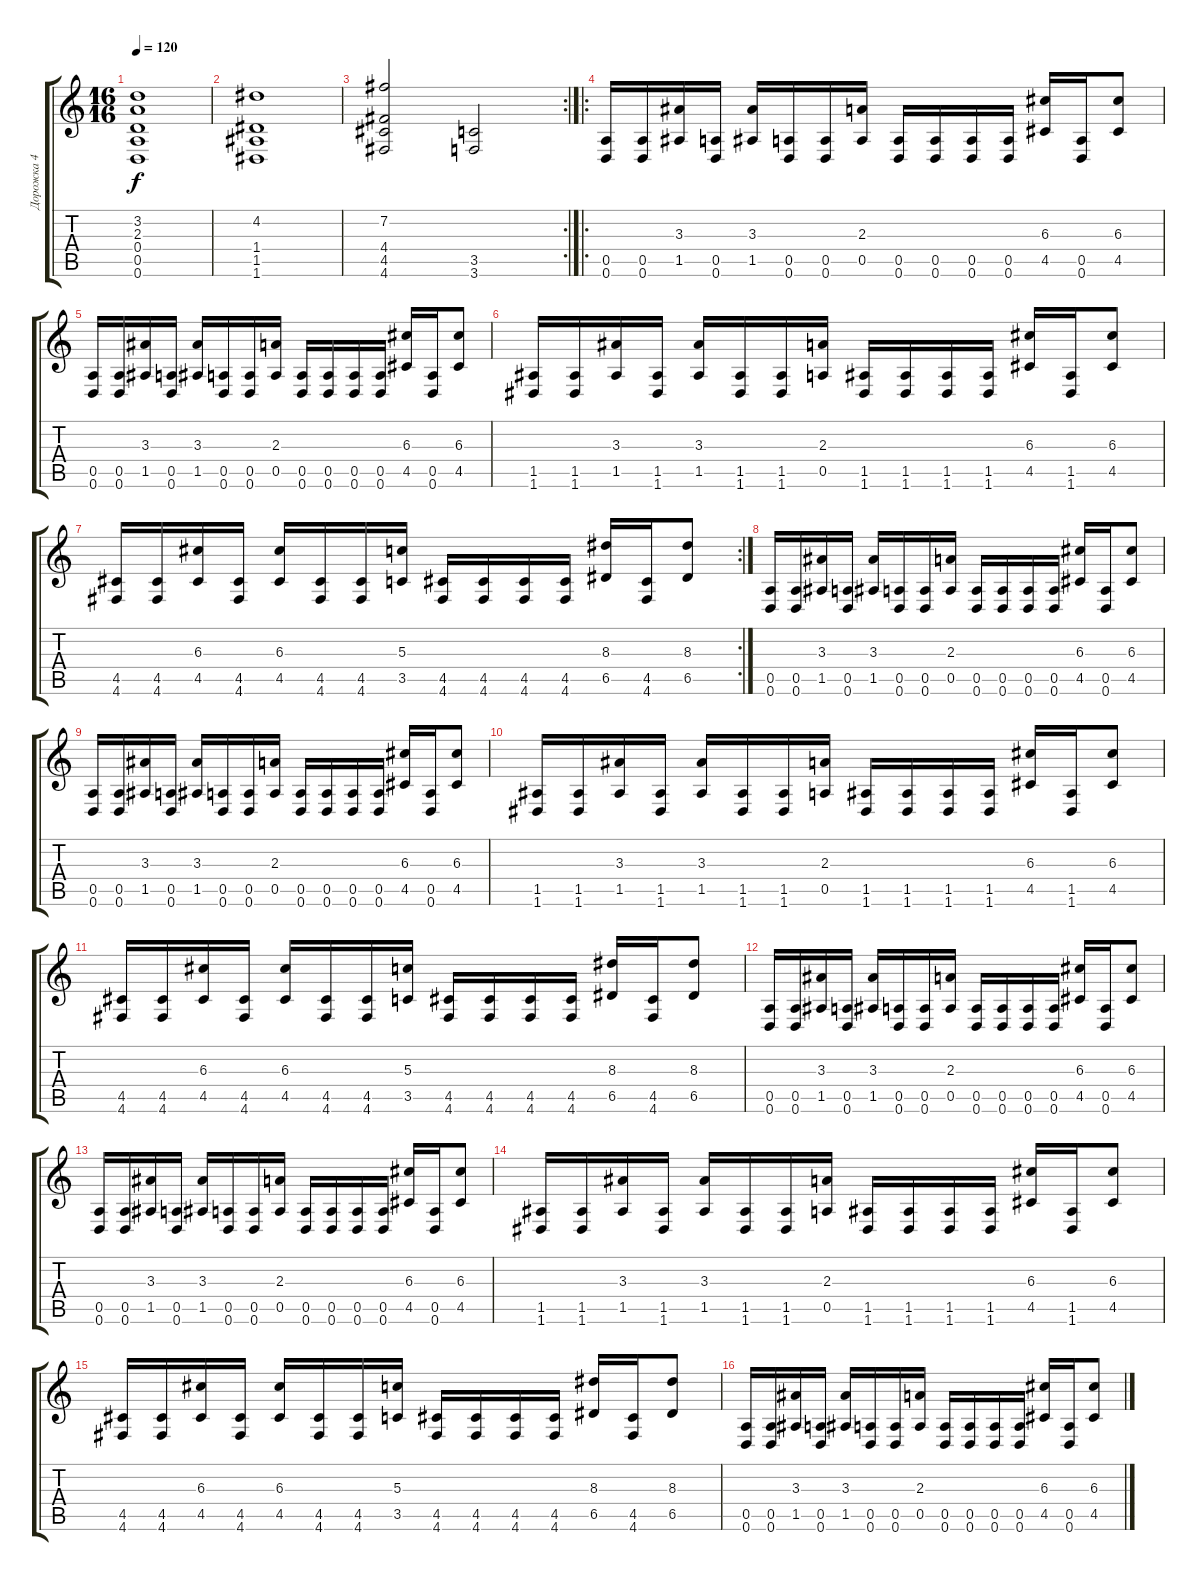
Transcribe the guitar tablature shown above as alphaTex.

\track ("Дорожка 4" "Дорожка 4") {instrument overdrivenguitar}
\staff {score tabs}
\tuning (E4 B3 G3 D3 A2 D2) {hide}
\ts (16 16)
\tempo 120
\clef g2
\ks c
(3.2 2.3 0.4 0.5 0.6).1{dy f} |
(4.2 1.4 1.5 1.6).1 |
\rc 2
(7.2 4.4 4.5 4.6).2 (3.5 3.6).2 |
\ro
(0.5 0.6).16{volume 16 balance 12} (0.5 0.6).16 (3.3 1.5).16 (0.5 0.6).16 (3.3 1.5).16 (0.5 0.6).16 (0.5 0.6).16 (2.3 0.5).16 (0.5 0.6).16 (0.5 0.6).16 (0.5 0.6).16 (0.5 0.6).16 (6.3 4.5).16 (0.5 0.6).16 (6.3 4.5).8 |
(0.5 0.6).16 (0.5 0.6).16 (3.3 1.5).16 (0.5 0.6).16 (3.3 1.5).16 (0.5 0.6).16 (0.5 0.6).16 (2.3 0.5).16 (0.5 0.6).16 (0.5 0.6).16 (0.5 0.6).16 (0.5 0.6).16 (6.3 4.5).16 (0.5 0.6).16 (6.3 4.5).8 |
(1.5 1.6).16 (1.5 1.6).16 (3.3 1.5).16 (1.5 1.6).16 (3.3 1.5).16 (1.5 1.6).16 (1.5 1.6).16 (2.3 0.5).16 (1.5 1.6).16 (1.5 1.6).16 (1.5 1.6).16 (1.5 1.6).16 (6.3 4.5).16 (1.5 1.6).16 (6.3 4.5).8 |
\rc 2
(4.5 4.6).16 (4.5 4.6).16 (6.3 4.5).16 (4.5 4.6).16 (6.3 4.5).16 (4.5 4.6).16 (4.5 4.6).16 (5.3 3.5).16 (4.5 4.6).16 (4.5 4.6).16 (4.5 4.6).16 (4.5 4.6).16 (8.3 6.5).16 (4.5 4.6).16 (8.3 6.5).8 |
(0.5 0.6).16{volume 15} (0.5 0.6).16 (3.3 1.5).16 (0.5 0.6).16 (3.3 1.5).16 (0.5 0.6).16 (0.5 0.6).16 (2.3 0.5).16{volume 14} (0.5 0.6).16 (0.5 0.6).16 (0.5 0.6).16 (0.5 0.6).16 (6.3 4.5).16 (0.5 0.6).16 (6.3 4.5).8 |
(0.5 0.6).16 (0.5 0.6).16 (3.3 1.5).16 (0.5 0.6).16 (3.3 1.5).16 (0.5 0.6).16 (0.5 0.6).16 (2.3 0.5).16 (0.5 0.6).16 (0.5 0.6).16 (0.5 0.6).16 (0.5 0.6).16 (6.3 4.5).16 (0.5 0.6).16 (6.3 4.5).8 |
(1.5 1.6).16{volume 13} (1.5 1.6).16 (3.3 1.5).16 (1.5 1.6).16 (3.3 1.5).16 (1.5 1.6).16 (1.5 1.6).16 (2.3 0.5).16 (1.5 1.6).16 (1.5 1.6).16 (1.5 1.6).16 (1.5 1.6).16 (6.3 4.5).16 (1.5 1.6).16 (6.3 4.5).8 |
(4.5 4.6).16{volume 12} (4.5 4.6).16 (6.3 4.5).16 (4.5 4.6).16 (6.3 4.5).16 (4.5 4.6).16 (4.5 4.6).16 (5.3 3.5).16 (4.5 4.6).16 (4.5 4.6).16 (4.5 4.6).16 (4.5 4.6).16 (8.3 6.5).16 (4.5 4.6).16 (8.3 6.5).8 |
(0.5 0.6).16{volume 11} (0.5 0.6).16 (3.3 1.5).16 (0.5 0.6).16 (3.3 1.5).16 (0.5 0.6).16 (0.5 0.6).16 (2.3 0.5).16 (0.5 0.6).16 (0.5 0.6).16 (0.5 0.6).16 (0.5 0.6).16 (6.3 4.5).16 (0.5 0.6).16{volume 10} (6.3 4.5).8 |
(0.5 0.6).16 (0.5 0.6).16 (3.3 1.5).16{volume 9} (0.5 0.6).16 (3.3 1.5).16 (0.5 0.6).16 (0.5 0.6).16 (2.3 0.5).16 (0.5 0.6).16 (0.5 0.6).16 (0.5 0.6).16 (0.5 0.6).16 (6.3 4.5).16 (0.5 0.6).16 (6.3 4.5).8 |
(1.5 1.6).16{volume 8} (1.5 1.6).16 (3.3 1.5).16 (1.5 1.6).16 (3.3 1.5).16 (1.5 1.6).16 (1.5 1.6).16 (2.3 0.5).16 (1.5 1.6).16 (1.5 1.6).16 (1.5 1.6).16 (1.5 1.6).16 (6.3 4.5).16 (1.5 1.6).16{volume 6} (6.3 4.5).8 |
(4.5 4.6).16 (4.5 4.6).16 (6.3 4.5).16 (4.5 4.6).16 (6.3 4.5).16 (4.5 4.6).16 (4.5 4.6).16{volume 5} (5.3 3.5).16 (4.5 4.6).16 (4.5 4.6).16 (4.5 4.6).16 (4.5 4.6).16 (8.3 6.5).16 (4.5 4.6).16 (8.3 6.5).8 |
(0.5 0.6).16{volume 4} (0.5 0.6).16 (3.3 1.5).16 (0.5 0.6).16 (3.3 1.5).16 (0.5 0.6).16 (0.5 0.6).16 (2.3 0.5).16 (0.5 0.6).16 (0.5 0.6).16 (0.5 0.6).16 (0.5 0.6).16 (6.3 4.5).16 (0.5 0.6).16 (6.3 4.5).8
